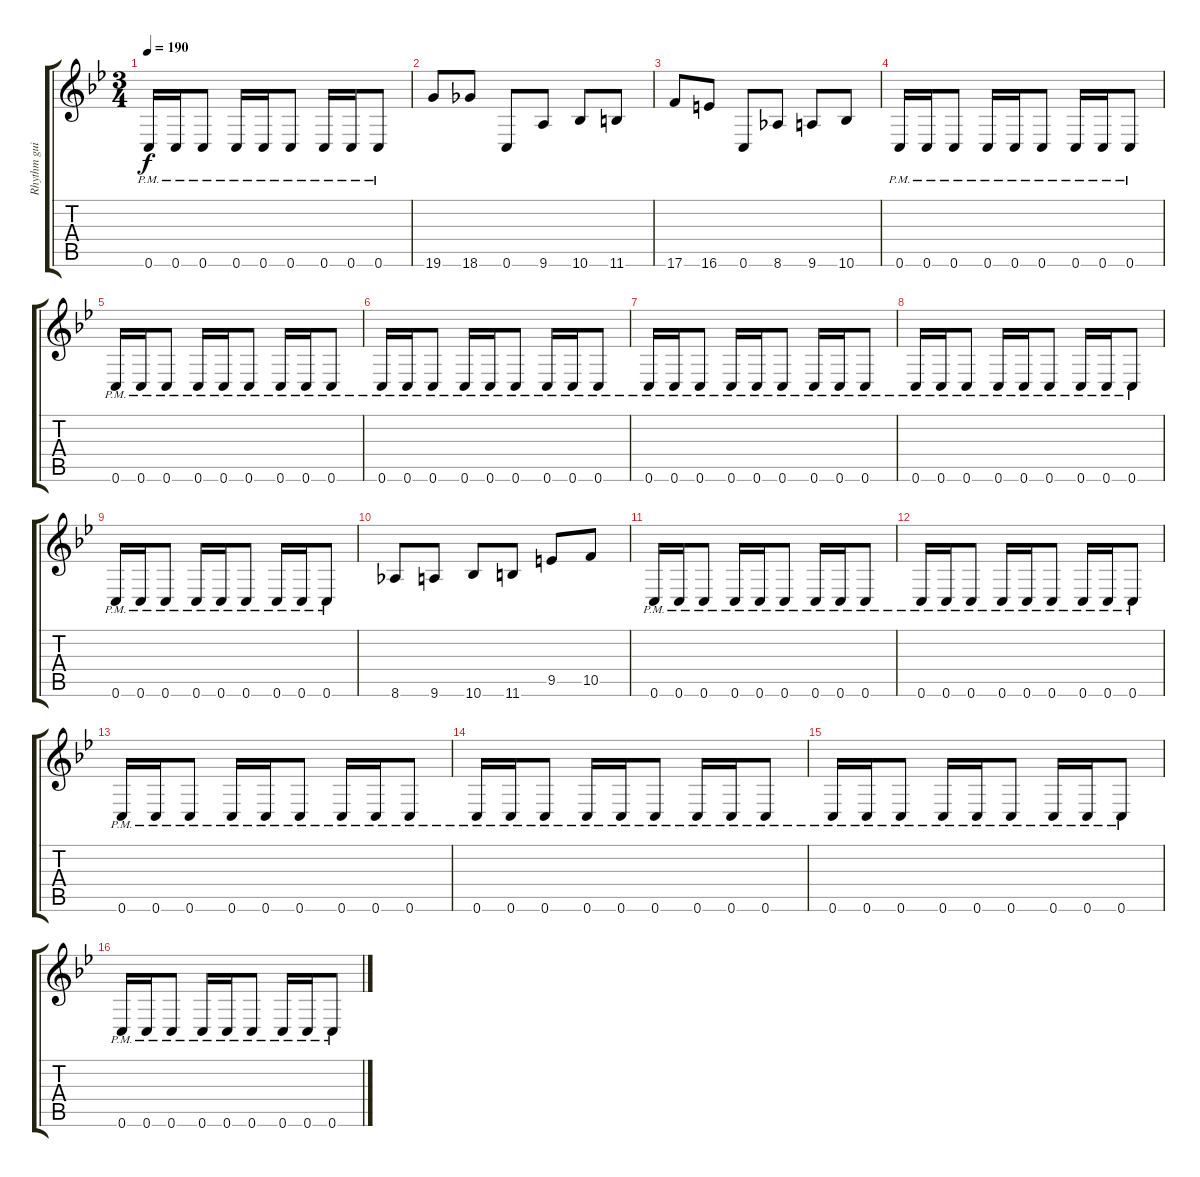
\track ("Rhythm guitar 01" "Rhythm gui") {instrument overdrivenguitar}
\staff {score tabs}
\tuning (D4 A3 F3 C3 G2 C2) {hide}
\ts (3 4)
\tempo 190
\clef g2
\ks bb
0.6{pm}.16{dy f} 0.6{pm}.16 0.6{pm}.8 0.6{pm}.16 0.6{pm}.16 0.6{pm}.8 0.6{pm}.16 0.6{pm}.16 0.6{pm}.8 |
19.6.8 18.6.8 0.6.8 9.6.8 10.6.8 11.6.8 |
17.6.8 16.6.8 0.6.8 8.6.8 9.6.8 10.6.8 |
0.6{pm}.16 0.6{pm}.16 0.6{pm}.8 0.6{pm}.16 0.6{pm}.16 0.6{pm}.8 0.6{pm}.16 0.6{pm}.16 0.6{pm}.8 |
0.6{pm}.16 0.6{pm}.16 0.6{pm}.8 0.6{pm}.16 0.6{pm}.16 0.6{pm}.8 0.6{pm}.16 0.6{pm}.16 0.6{pm}.8 |
0.6{pm}.16 0.6{pm}.16 0.6{pm}.8 0.6{pm}.16 0.6{pm}.16 0.6{pm}.8 0.6{pm}.16 0.6{pm}.16 0.6{pm}.8 |
0.6{pm}.16 0.6{pm}.16 0.6{pm}.8 0.6{pm}.16 0.6{pm}.16 0.6{pm}.8 0.6{pm}.16 0.6{pm}.16 0.6{pm}.8 |
0.6{pm}.16 0.6{pm}.16 0.6{pm}.8 0.6{pm}.16 0.6{pm}.16 0.6{pm}.8 0.6{pm}.16 0.6{pm}.16 0.6{pm}.8 |
0.6{pm}.16 0.6{pm}.16 0.6{pm}.8 0.6{pm}.16 0.6{pm}.16 0.6{pm}.8 0.6{pm}.16 0.6{pm}.16 0.6{pm}.8 |
8.6.8 9.6.8 10.6.8 11.6.8 9.5.8 10.5.8 |
0.6{pm}.16 0.6{pm}.16 0.6{pm}.8 0.6{pm}.16 0.6{pm}.16 0.6{pm}.8 0.6{pm}.16 0.6{pm}.16 0.6{pm}.8 |
0.6{pm}.16 0.6{pm}.16 0.6{pm}.8 0.6{pm}.16 0.6{pm}.16 0.6{pm}.8 0.6{pm}.16 0.6{pm}.16 0.6{pm}.8 |
0.6{pm}.16 0.6{pm}.16 0.6{pm}.8 0.6{pm}.16 0.6{pm}.16 0.6{pm}.8 0.6{pm}.16 0.6{pm}.16 0.6{pm}.8 |
0.6{pm}.16 0.6{pm}.16 0.6{pm}.8 0.6{pm}.16 0.6{pm}.16 0.6{pm}.8 0.6{pm}.16 0.6{pm}.16 0.6{pm}.8 |
0.6{pm}.16 0.6{pm}.16 0.6{pm}.8 0.6{pm}.16 0.6{pm}.16 0.6{pm}.8 0.6{pm}.16 0.6{pm}.16 0.6{pm}.8 |
0.6{pm}.16 0.6{pm}.16 0.6{pm}.8 0.6{pm}.16 0.6{pm}.16 0.6{pm}.8 0.6{pm}.16 0.6{pm}.16 0.6{pm}.8
